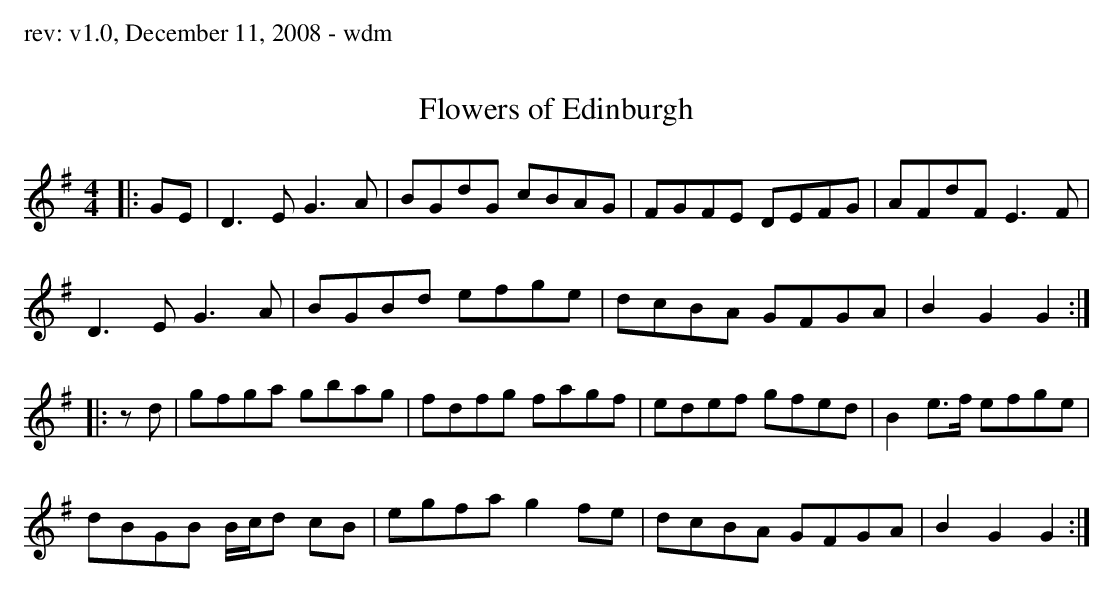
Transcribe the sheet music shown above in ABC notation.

X:1
T: Flowers of Edinburgh
M: 4/4
L: 1/8
K: G Major
|: GE |\
D3 E G3 A | BGdG cBAG | FGFE DEFG | AFdF E3 F |
D3 E G3 A | BGBd efge | dcBA GFGA | B2 G2 G2 :|
|: zd |\
gfga gbag | fdfg fagf | edef gfed | B2 e>f efge |
dBGB B/c/d cB | egfa g2 fe | dcBA GFGA | B2 G2 G2 :|
